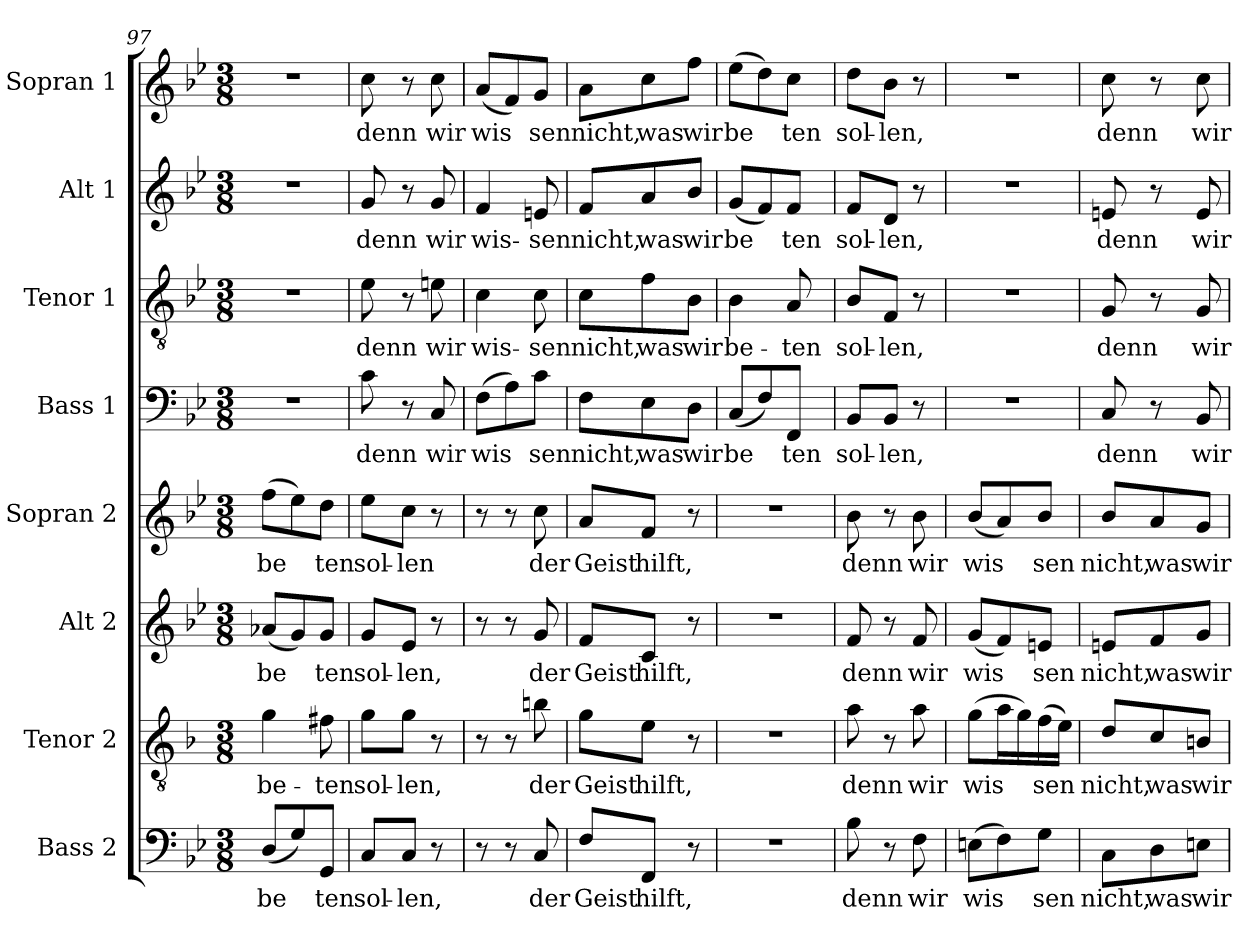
**kern	**text	**kern	**text	**kern	**text	**kern	**text	**kern	**text	**kern	**text	**kern	**text	**kern	**text
*part8	*part8	*part7	*part7	*part6	*part6	*part5	*part5	*part4	*part4	*part3	*part3	*part2	*part2	*part1	*part1
*staff8	*staff8	*staff7	*staff7	*staff6	*staff6	*staff5	*staff5	*staff4	*staff4	*staff3	*staff3	*staff2	*staff2	*staff1	*staff1
*I"Bass 2	*	*I"Tenor 2	*	*I"Alt 2	*	*I"Sopran 2	*	*I"Bass 1	*	*I"Tenor 1	*	*I"Alt 1	*	*I"Sopran 1	*
*I'B 2	*	*I'T 2	*	*I'A 2	*	*I'S 2	*	*I'B 1	*	*I'T 1	*	*I'A 1	*	*I'S 1	*
*clefF4	*	*clefGv2	*	*clefG2	*	*clefG2	*	*clefF4	*	*clefGv2	*	*clefG2	*	*clefG2	*
*	*	*ITrd4c7	*	*	*	*	*	*	*	*	*	*	*	*	*
*k[b-e-]	*	*k[b-e-]	*	*k[b-e-]	*	*k[b-e-]	*	*k[b-e-]	*	*k[b-e-]	*	*k[b-e-]	*	*k[b-e-]	*
*M3/8	*	*M3/8	*	*M3/8	*	*M3/8	*	*M3/8	*	*M3/8	*	*M3/8	*	*M3/8	*
=97	=97	=97	=97	=97	=97	=97	=97	=97	=97	=97	=97	=97	=97	=97	=97
!	!LO:LY:b	!	!LO:LY:b	!	!LO:LY:b	!	!LO:LY:b	!	!	!	!	!	!	!	!
(8D/L	be	4c\	be-	(8a-X/L	be	(8ff\L	be	4.r	.	4.r	.	4.r	.	4.r	.
8G/)	.	.	.	8g/)	.	8ee-\)	.	.	.	.	.	.	.	.	.
!	!LO:LY:b	!	!LO:LY:b	!	!LO:LY:b	!	!LO:LY:b	!	!	!	!	!	!	!	!
8GG/J	ten	8Bn\	ten	8g/J	ten	8dd\J	ten	.	.	.	.	.	.	.	.
=98	=98	=98	=98	=98	=98	=98	=98	=98	=98	=98	=98	=98	=98	=98	=98
!	!LO:LY:b	!	!LO:LY:b	!	!LO:LY:b	!	!LO:LY:b	!	!LO:LY:b	!	!LO:LY:b	!	!LO:LY:b	!	!LO:LY:b
8C/L	sol-	8c\L	sol-	8g/L	sol-	8ee-\L	sol-	8c\	denn	8e-\	denn	8g/	denn	8cc\	denn
!	!LO:LY:b	!	!LO:LY:b	!	!LO:LY:b	!	!LO:LY:b	!	!	!	!	!	!	!	!
8C/J	len,	8c\J	len,	8e-/J	len,	8cc\J	len	8r	.	8r	.	8r	.	8r	.
!	!	!	!	!	!	!	!	!	!LO:LY:b	!	!LO:LY:b	!	!LO:LY:b	!	!LO:LY:b
8r	.	8r	.	8r	.	8r	.	8C/	wir	8en\	wir	8g/	wir	8cc\	wir
=99	=99	=99	=99	=99	=99	=99	=99	=99	=99	=99	=99	=99	=99	=99	=99
!	!	!	!	!	!	!	!	!	!LO:LY:b	!	!LO:LY:b	!	!LO:LY:b	!	!LO:LY:b
8r	.	8r	.	8r	.	8r	.	(8F\L	wis	4c\	wis-	4f/	wis-	(8a/L	wis
8r	.	8r	.	8r	.	8r	.	8A\)	.	.	.	.	.	8f/)	.
!	!LO:LY:b	!	!LO:LY:b	!	!LO:LY:b	!	!LO:LY:b	!	!LO:LY:b	!	!LO:LY:b	!	!LO:LY:b	!	!LO:LY:b
8C/	der	8en\	der	8g/	der	8cc\	der	8c\J	sen	8c\	sen	8en/	sen	8g/J	sen
=100	=100	=100	=100	=100	=100	=100	=100	=100	=100	=100	=100	=100	=100	=100	=100
!	!LO:LY:b	!	!LO:LY:b	!	!LO:LY:b	!	!LO:LY:b	!	!LO:LY:b	!	!LO:LY:b	!	!LO:LY:b	!	!LO:LY:b
8F/L	Geist	8c\L	Geist	8f/L	Geist	8a/L	Geist	8F\L	nicht,	8c\L	nicht,	8f/L	nicht,	8a\L	nicht,
!	!LO:LY:b	!	!LO:LY:b	!	!LO:LY:b	!	!LO:LY:b	!	!LO:LY:b	!	!LO:LY:b	!	!LO:LY:b	!	!LO:LY:b
8FF/J	hilft,	8A\J	hilft,	8c/J	hilft,	8f/J	hilft,	8E-\	was	8f\	was	8a/	was	8cc\	was
!	!	!	!	!	!	!	!	!	!LO:LY:b	!	!LO:LY:b	!	!LO:LY:b	!	!LO:LY:b
8r	.	8r	.	8r	.	8r	.	8D\J	wir	8B-\J	wir	8b-/J	wir	8ff\J	wir
=101	=101	=101	=101	=101	=101	=101	=101	=101	=101	=101	=101	=101	=101	=101	=101
!	!	!	!	!	!	!	!	!	!LO:LY:b	!	!LO:LY:b	!	!LO:LY:b	!	!LO:LY:b
4.r	.	4.r	.	4.r	.	4.r	.	(8C/L	be	4B-\	be-	(8g/L	be	(8ee-\L	be
.	.	.	.	.	.	.	.	8F/)	.	.	.	8f/)	.	8dd\)	.
!	!	!	!	!	!	!	!	!	!LO:LY:b	!	!LO:LY:b	!	!LO:LY:b	!	!LO:LY:b
.	.	.	.	.	.	.	.	8FF/J	ten	8A/	ten	8f/J	ten	8cc\J	ten
=102	=102	=102	=102	=102	=102	=102	=102	=102	=102	=102	=102	=102	=102	=102	=102
!	!LO:LY:b	!	!LO:LY:b	!	!LO:LY:b	!	!LO:LY:b	!	!LO:LY:b	!	!LO:LY:b	!	!LO:LY:b	!	!LO:LY:b
8B-\	denn	8d\	denn	8f/	denn	8b-\	denn	8BB-/L	sol-	8B-/L	sol-	8f/L	sol-	8dd\L	sol-
!	!	!	!	!	!	!	!	!	!LO:LY:b	!	!LO:LY:b	!	!LO:LY:b	!	!LO:LY:b
8r	.	8r	.	8r	.	8r	.	8BB-/J	len,	8F/J	len,	8d/J	len,	8b-\J	len,
!	!LO:LY:b	!	!LO:LY:b	!	!LO:LY:b	!	!LO:LY:b	!	!	!	!	!	!	!	!
8F\	wir	8d\	wir	8f/	wir	8b-\	wir	8r	.	8r	.	8r	.	8r	.
=103	=103	=103	=103	=103	=103	=103	=103	=103	=103	=103	=103	=103	=103	=103	=103
!	!LO:LY:b	!	!LO:LY:b	!	!LO:LY:b	!	!LO:LY:b	!	!	!	!	!	!	!	!
(8En\L	wis	(8c\L	wis	(8g/L	wis	(8b-/L	wis	4.r	.	4.r	.	4.r	.	4.r	.
8F\)	.	16d\L	.	8f/)	.	8a/)	.	.	.	.	.	.	.	.	.
.	.	16c\)	.	.	.	.	.	.	.	.	.	.	.	.	.
!	!LO:LY:b	!	!LO:LY:b	!	!LO:LY:b	!	!LO:LY:b	!	!	!	!	!	!	!	!
8G\J	sen	(16B-\	sen	8en/J	sen	8b-/J	sen	.	.	.	.	.	.	.	.
.	.	16A\JJ)	.	.	.	.	.	.	.	.	.	.	.	.	.
!!LO:PB:g=z
=104	=104	=104	=104	=104	=104	=104	=104	=104	=104	=104	=104	=104	=104	=104	=104
!	!LO:LY:b	!	!LO:LY:b	!	!LO:LY:b	!	!LO:LY:b	!	!LO:LY:b	!	!LO:LY:b	!	!LO:LY:b	!	!LO:LY:b
8C\L	nicht,	8G/L	nicht,	8en/L	nicht,	8b-/L	nicht,	8C/	denn	8G/	denn	8en/	denn	8cc\	denn
!	!LO:LY:b	!	!LO:LY:b	!	!LO:LY:b	!	!LO:LY:b	!	!	!	!	!	!	!	!
8D\	was	8F/	was	8f/	was	8a/	was	8r	.	8r	.	8r	.	8r	.
!	!LO:LY:b	!	!LO:LY:b	!	!LO:LY:b	!	!LO:LY:b	!	!LO:LY:b	!	!LO:LY:b	!	!LO:LY:b	!	!LO:LY:b
8En\J	wir	8En/J	wir	8g/J	wir	8g/J	wir	8BB-/	wir	8G/	wir	8e/	wir	8cc\	wir
=	=	=	=	=	=	=	=	=	=	=	=	=	=	=	=
*-	*-	*-	*-	*-	*-	*-	*-	*-	*-	*-	*-	*-	*-	*-	*-
